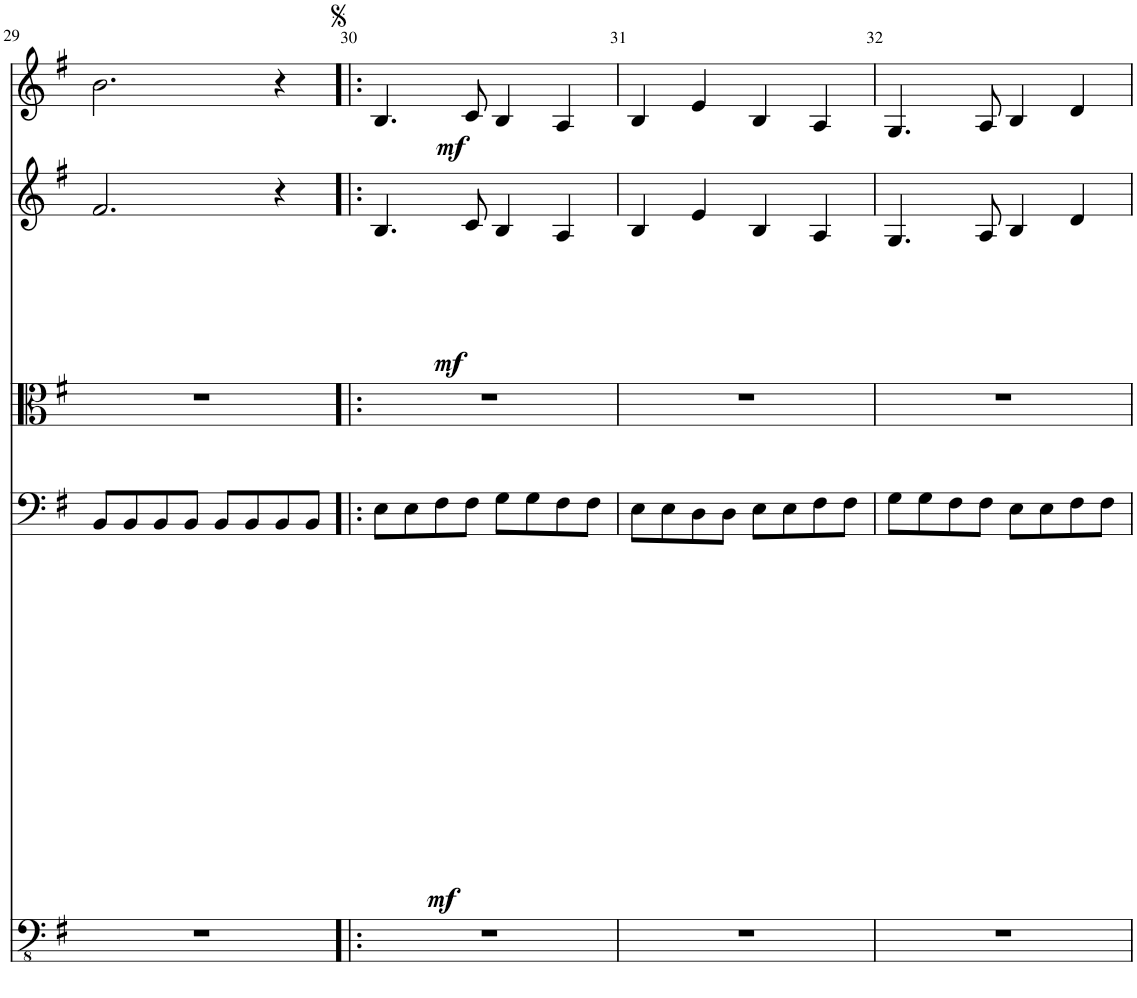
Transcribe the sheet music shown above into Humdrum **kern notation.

**kern	**kern	**dynam	**kern	**kern	**dynam	**kern	**dynam
*part5	*part4	*part4	*part3	*part2	*part2	*part1	*part1
*staff5	*staff4	*staff4	*staff3	*staff2	*staff2	*staff1	*staff1
*I"Bass	*I"Cello	*	*I"Viola	*I"Violin II	*	*I"Violin I	*
*	*	*	*I'Vla	*	*	*	*
!!LO:PB:g=z
*clefFv4	*clefF4	*	*clefC3	*clefG2	*	*clefG2	*
*Trd7c12	*	*	*	*	*	*	*
*k[f#]	*k[f#]	*	*k[f#]	*k[f#]	*	*k[f#]	*
*M4/4	*M4/4	*	*M4/4	*M4/4	*	*M4/4	*
=29	=29	=29	=29	=29	=29	=29	=29
1r	8BB/L	.	1r	2.f#/	.	2.b\	.
.	8BB/	.	.	.	.	.	.
.	8BB/	.	.	.	.	.	.
.	8BB/J	.	.	.	.	.	.
.	8BB/L	.	.	.	.	.	.
.	8BB/	.	.	.	.	.	.
.	8BB/	.	.	4r	.	4r	.
.	8BB/J	.	.	.	.	.	.
=30!|:	=30!|:	=30!|:	=30!|:	=30!|:	=30!|:	=30!|:	=30!|:
!	!	!LO:DY:b	!	!	!LO:DY:b	!	!LO:DY:b
1r	8E\L	mf	1r	4.B/	mf	4.B/	mf
.	8E\	.	.	.	.	.	.
.	8F#\	.	.	.	.	.	.
.	8F#\J	.	.	8c/	.	8c/	.
.	8G\L	.	.	4B/	.	4B/	.
.	8G\	.	.	.	.	.	.
.	8F#\	.	.	4A/	.	4A/	.
.	8F#\J	.	.	.	.	.	.
=31	=31	=31	=31	=31	=31	=31	=31
1r	8E\L	.	1r	4B/	.	4B/	.
.	8E\	.	.	.	.	.	.
.	8D\	.	.	4e/	.	4e/	.
.	8D\J	.	.	.	.	.	.
.	8E\L	.	.	4B/	.	4B/	.
.	8E\	.	.	.	.	.	.
.	8F#\	.	.	4A/	.	4A/	.
.	8F#\J	.	.	.	.	.	.
=32	=32	=32	=32	=32	=32	=32	=32
1r	8G\L	.	1r	4.G/	.	4.G/	.
.	8G\	.	.	.	.	.	.
.	8F#\	.	.	.	.	.	.
.	8F#\J	.	.	8A/	.	8A/	.
.	8E\L	.	.	4B/	.	4B/	.
.	8E\	.	.	.	.	.	.
.	8F#\	.	.	4d/	.	4d/	.
.	8F#\J	.	.	.	.	.	.
=	=	=	=	=	=	=	=
*-	*-	*-	*-	*-	*-	*-	*-
